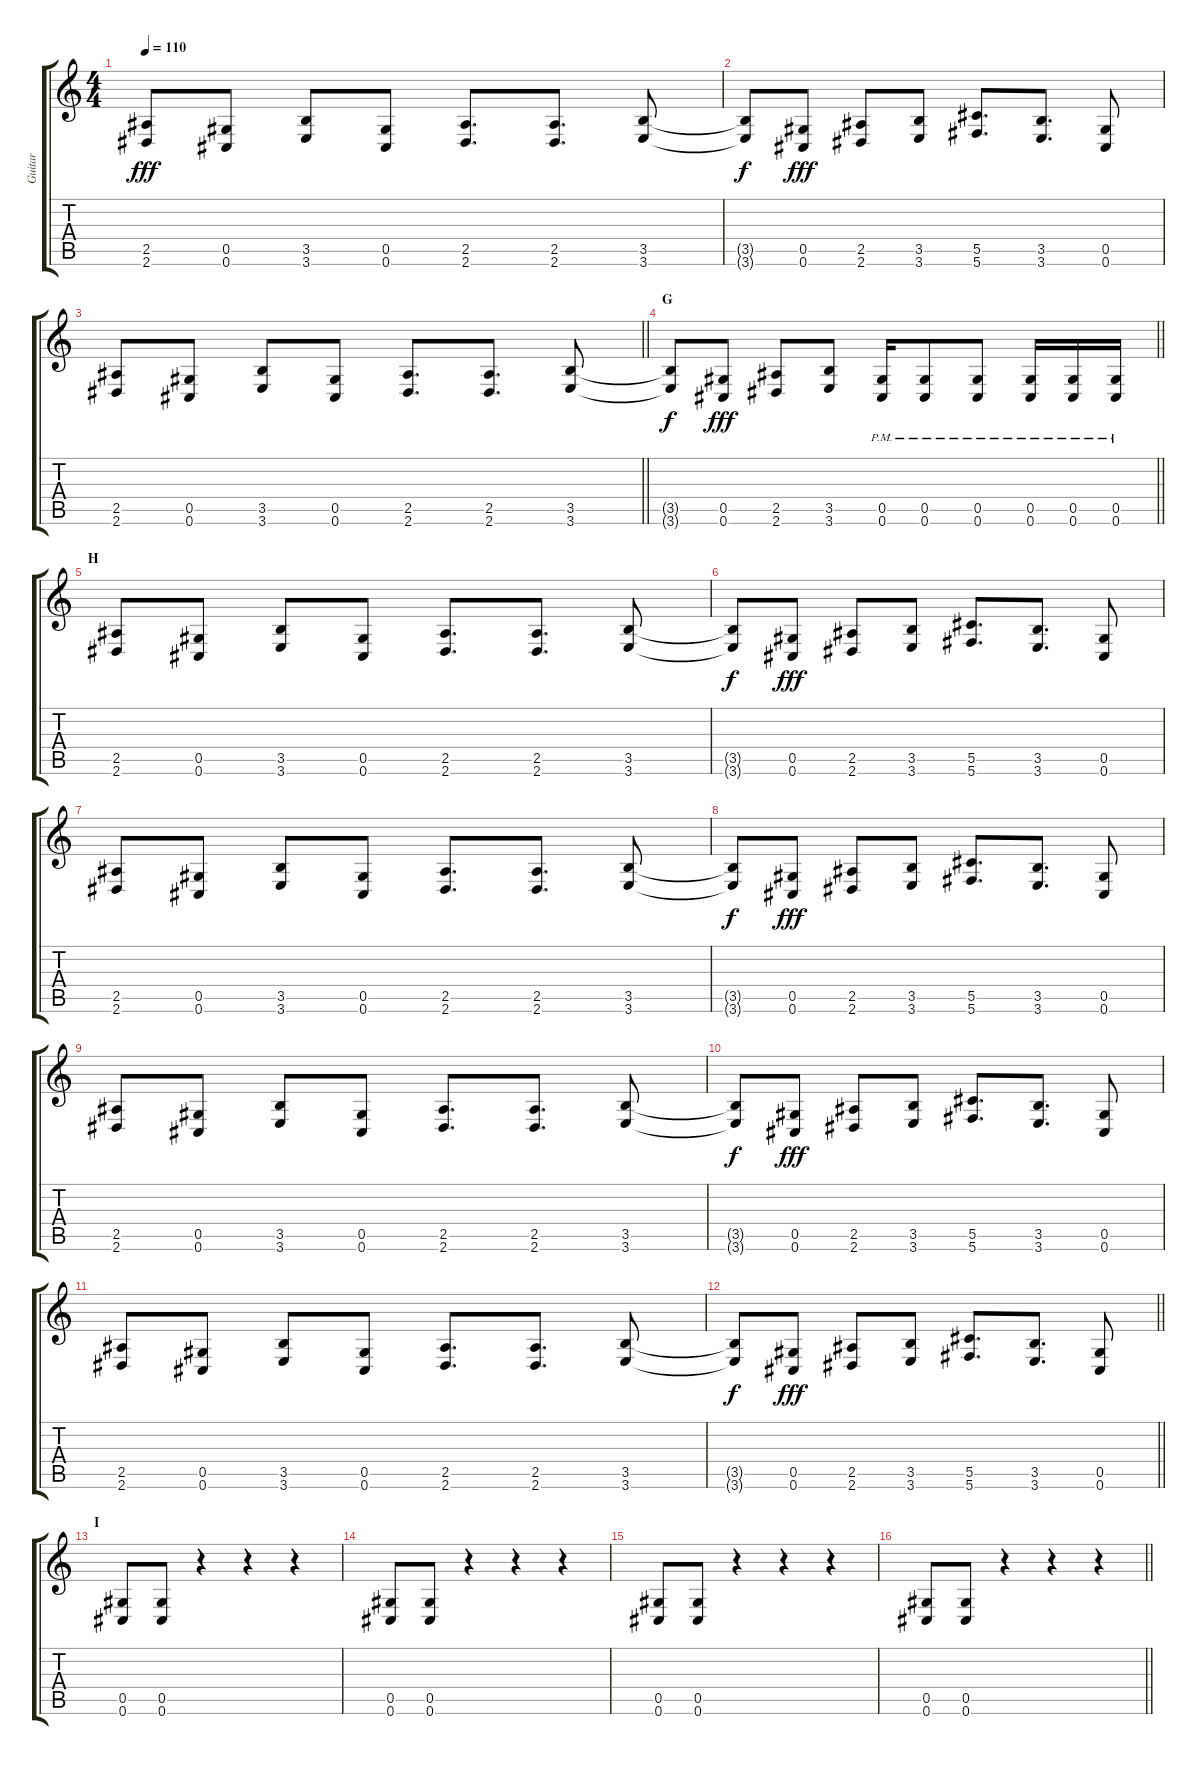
\track ("Guitar" "Guitar") {instrument overdrivenguitar}
\staff {score tabs}
\tuning (Eb4 Bb3 Gb3 Db3 Ab2 Db2) {hide}
\ts (4 4)
\tempo 110
\clef g2
\ks c
(2.5 2.6).8{dy fff} (0.5 0.6).8 (3.5 3.6).8 (0.5 0.6).8 (2.5 2.6).8{d} (2.5 2.6).8{d} (3.5 3.6).8 |
(3.5{t} 3.6{t}).8{dy f} (0.5 0.6).8{dy fff} (2.5 2.6).8 (3.5 3.6).8 (5.5 5.6).8{d} (3.5 3.6).8{d} (0.5 0.6).8 |
\barLineRight lightlight
(2.5 2.6).8 (0.5 0.6).8 (3.5 3.6).8 (0.5 0.6).8 (2.5 2.6).8{d} (2.5 2.6).8{d} (3.5 3.6).8 |
\section ("" "G")
\barLineRight lightlight
(3.5{t} 3.6{t}).8{dy f} (0.5 0.6).8{dy fff} (2.5 2.6).8 (3.5 3.6).8 (0.5{pm} 0.6{pm}).16 (0.5{pm} 0.6{pm}).8 (0.5{pm} 0.6{pm}).8 (0.5{pm} 0.6{pm}).16 (0.5{pm} 0.6{pm}).16 (0.5{pm} 0.6{pm}).16 |
\section ("" "H")
(2.5 2.6).8 (0.5 0.6).8 (3.5 3.6).8 (0.5 0.6).8 (2.5 2.6).8{d} (2.5 2.6).8{d} (3.5 3.6).8 |
(3.5{t} 3.6{t}).8{dy f} (0.5 0.6).8{dy fff} (2.5 2.6).8 (3.5 3.6).8 (5.5 5.6).8{d} (3.5 3.6).8{d} (0.5 0.6).8 |
(2.5 2.6).8 (0.5 0.6).8 (3.5 3.6).8 (0.5 0.6).8 (2.5 2.6).8{d} (2.5 2.6).8{d} (3.5 3.6).8 |
(3.5{t} 3.6{t}).8{dy f} (0.5 0.6).8{dy fff} (2.5 2.6).8 (3.5 3.6).8 (5.5 5.6).8{d} (3.5 3.6).8{d} (0.5 0.6).8 |
(2.5 2.6).8 (0.5 0.6).8 (3.5 3.6).8 (0.5 0.6).8 (2.5 2.6).8{d} (2.5 2.6).8{d} (3.5 3.6).8 |
(3.5{t} 3.6{t}).8{dy f} (0.5 0.6).8{dy fff} (2.5 2.6).8 (3.5 3.6).8 (5.5 5.6).8{d} (3.5 3.6).8{d} (0.5 0.6).8 |
(2.5 2.6).8 (0.5 0.6).8 (3.5 3.6).8 (0.5 0.6).8 (2.5 2.6).8{d} (2.5 2.6).8{d} (3.5 3.6).8 |
\barLineRight lightlight
(3.5{t} 3.6{t}).8{dy f} (0.5 0.6).8{dy fff} (2.5 2.6).8 (3.5 3.6).8 (5.5 5.6).8{d} (3.5 3.6).8{d} (0.5 0.6).8 |
\section ("" "I")
(0.5 0.6).8 (0.5 0.6).8 r.4 r.4 r.4 |
(0.5 0.6).8 (0.5 0.6).8 r.4 r.4 r.4 |
(0.5 0.6).8 (0.5 0.6).8 r.4 r.4 r.4 |
\barLineRight lightlight
(0.5 0.6).8 (0.5 0.6).8 r.4 r.4 r.4
